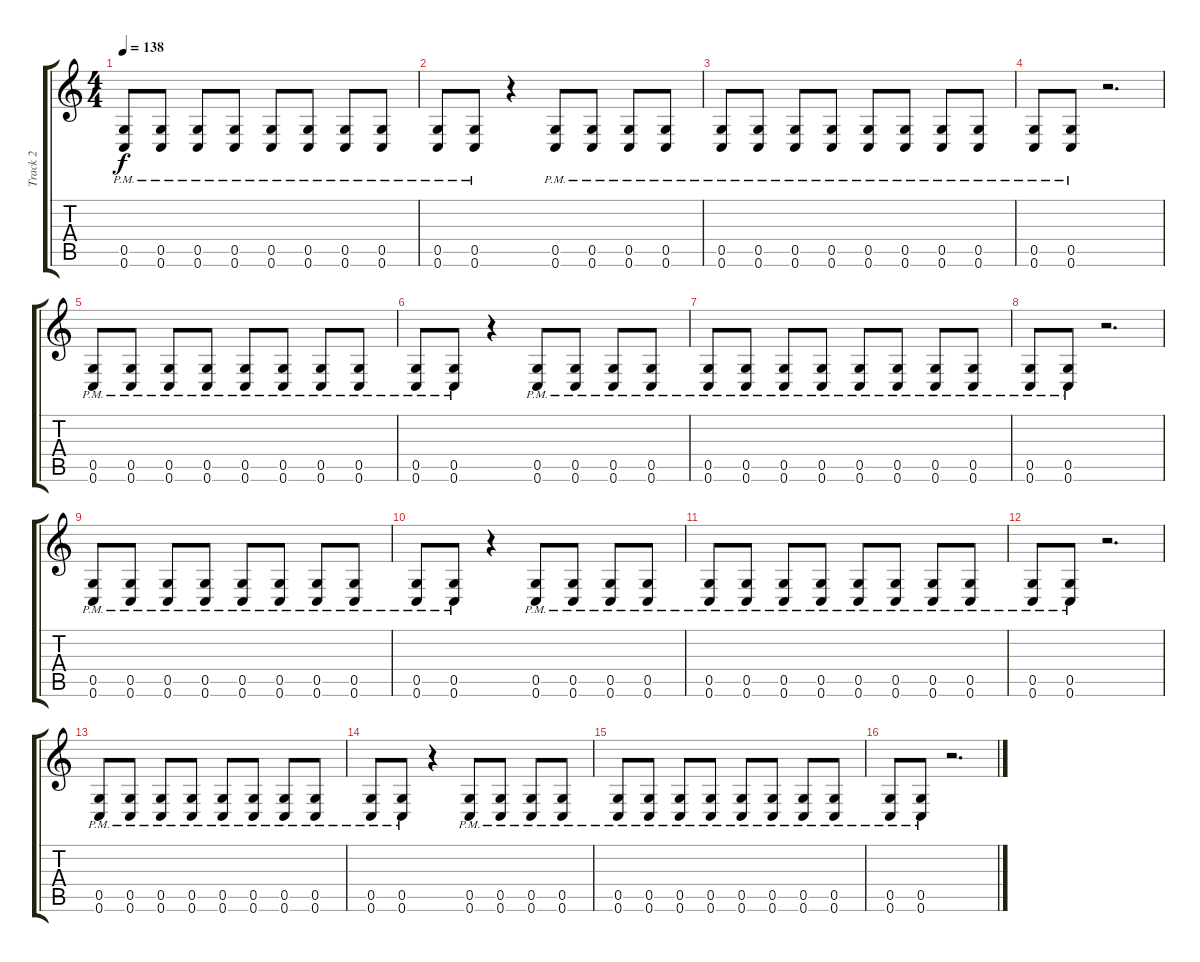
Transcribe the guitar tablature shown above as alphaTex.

\track ("Track 2" "Track 2") {instrument distortionguitar}
\staff {score tabs}
\tuning (D4 A3 F3 C3 G2 C2) {hide}
\ts (4 4)
\tempo 138
\clef g2
\ks c
(0.5{pm} 0.6{pm}).8{dy f} (0.5{pm} 0.6{pm}).8 (0.5{pm} 0.6{pm}).8 (0.5{pm} 0.6{pm}).8 (0.5{pm} 0.6{pm}).8 (0.5{pm} 0.6{pm}).8 (0.5{pm} 0.6{pm}).8 (0.5{pm} 0.6{pm}).8 |
(0.5{pm} 0.6{pm}).8 (0.5{pm} 0.6{pm}).8 r.4 (0.5{pm} 0.6{pm}).8 (0.5{pm} 0.6{pm}).8 (0.5{pm} 0.6{pm}).8 (0.5{pm} 0.6{pm}).8 |
(0.5{pm} 0.6{pm}).8 (0.5{pm} 0.6{pm}).8 (0.5{pm} 0.6{pm}).8 (0.5{pm} 0.6{pm}).8 (0.5{pm} 0.6{pm}).8 (0.5{pm} 0.6{pm}).8 (0.5{pm} 0.6{pm}).8 (0.5{pm} 0.6{pm}).8 |
(0.5{pm} 0.6{pm}).8 (0.5{pm} 0.6{pm}).8 r.2{d} |
(0.5{pm} 0.6{pm}).8 (0.5{pm} 0.6{pm}).8 (0.5{pm} 0.6{pm}).8 (0.5{pm} 0.6{pm}).8 (0.5{pm} 0.6{pm}).8 (0.5{pm} 0.6{pm}).8 (0.5{pm} 0.6{pm}).8 (0.5{pm} 0.6{pm}).8 |
(0.5{pm} 0.6{pm}).8 (0.5{pm} 0.6{pm}).8 r.4 (0.5{pm} 0.6{pm}).8 (0.5{pm} 0.6{pm}).8 (0.5{pm} 0.6{pm}).8 (0.5{pm} 0.6{pm}).8 |
(0.5{pm} 0.6{pm}).8 (0.5{pm} 0.6{pm}).8 (0.5{pm} 0.6{pm}).8 (0.5{pm} 0.6{pm}).8 (0.5{pm} 0.6{pm}).8 (0.5{pm} 0.6{pm}).8 (0.5{pm} 0.6{pm}).8 (0.5{pm} 0.6{pm}).8 |
(0.5{pm} 0.6{pm}).8 (0.5{pm} 0.6{pm}).8 r.2{d} |
(0.5{pm} 0.6{pm}).8 (0.5{pm} 0.6{pm}).8 (0.5{pm} 0.6{pm}).8 (0.5{pm} 0.6{pm}).8 (0.5{pm} 0.6{pm}).8 (0.5{pm} 0.6{pm}).8 (0.5{pm} 0.6{pm}).8 (0.5{pm} 0.6{pm}).8 |
(0.5{pm} 0.6{pm}).8 (0.5{pm} 0.6{pm}).8 r.4 (0.5{pm} 0.6{pm}).8 (0.5{pm} 0.6{pm}).8 (0.5{pm} 0.6{pm}).8 (0.5{pm} 0.6{pm}).8 |
(0.5{pm} 0.6{pm}).8 (0.5{pm} 0.6{pm}).8 (0.5{pm} 0.6{pm}).8 (0.5{pm} 0.6{pm}).8 (0.5{pm} 0.6{pm}).8 (0.5{pm} 0.6{pm}).8 (0.5{pm} 0.6{pm}).8 (0.5{pm} 0.6{pm}).8 |
(0.5{pm} 0.6{pm}).8 (0.5{pm} 0.6{pm}).8 r.2{d} |
(0.5{pm} 0.6{pm}).8 (0.5{pm} 0.6{pm}).8 (0.5{pm} 0.6{pm}).8 (0.5{pm} 0.6{pm}).8 (0.5{pm} 0.6{pm}).8 (0.5{pm} 0.6{pm}).8 (0.5{pm} 0.6{pm}).8 (0.5{pm} 0.6{pm}).8 |
(0.5{pm} 0.6{pm}).8 (0.5{pm} 0.6{pm}).8 r.4 (0.5{pm} 0.6{pm}).8 (0.5{pm} 0.6{pm}).8 (0.5{pm} 0.6{pm}).8 (0.5{pm} 0.6{pm}).8 |
(0.5{pm} 0.6{pm}).8 (0.5{pm} 0.6{pm}).8 (0.5{pm} 0.6{pm}).8 (0.5{pm} 0.6{pm}).8 (0.5{pm} 0.6{pm}).8 (0.5{pm} 0.6{pm}).8 (0.5{pm} 0.6{pm}).8 (0.5{pm} 0.6{pm}).8 |
(0.5{pm} 0.6{pm}).8 (0.5{pm} 0.6{pm}).8 r.2{d}
